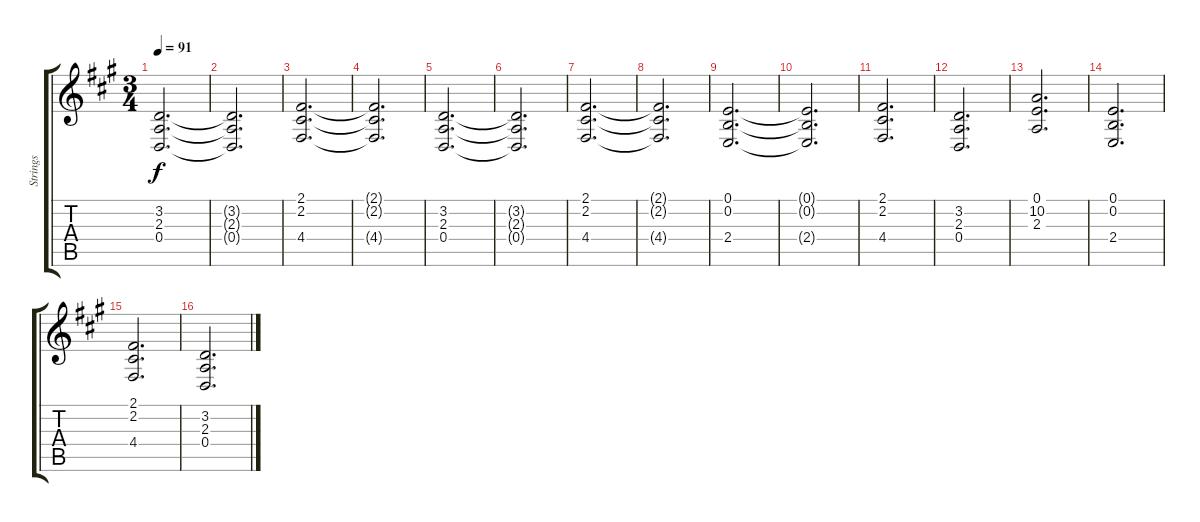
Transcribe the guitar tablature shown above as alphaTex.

\track ("Strings" "Strings") {instrument stringensemble2}
\staff {score tabs}
\tuning (E4 B3 G3 D3 A2 E2) {hide}
\ts (3 4)
\tempo 91
\clef g2
\ks a
(3.2 2.3 0.4).2{d dy f} |
(3.2{t} 2.3{t} 0.4{t}).2{d} |
(2.1 2.2 4.4).2{d} |
(2.1{t} 2.2{t} 4.4{t}).2{d} |
(3.2 2.3 0.4).2{d} |
(3.2{t} 2.3{t} 0.4{t}).2{d} |
(2.1 2.2 4.4).2{d} |
(2.1{t} 2.2{t} 4.4{t}).2{d} |
(0.1 0.2 2.4).2{d} |
(0.1{t} 0.2{t} 2.4{t}).2{d} |
(2.1 2.2 4.4).2{d} |
(3.2 2.3 0.4).2{d} |
(0.1 10.2 2.3).2{d} |
(0.1 0.2 2.4).2{d} |
(2.1 2.2 4.4).2{d} |
(3.2 2.3 0.4).2{d}
